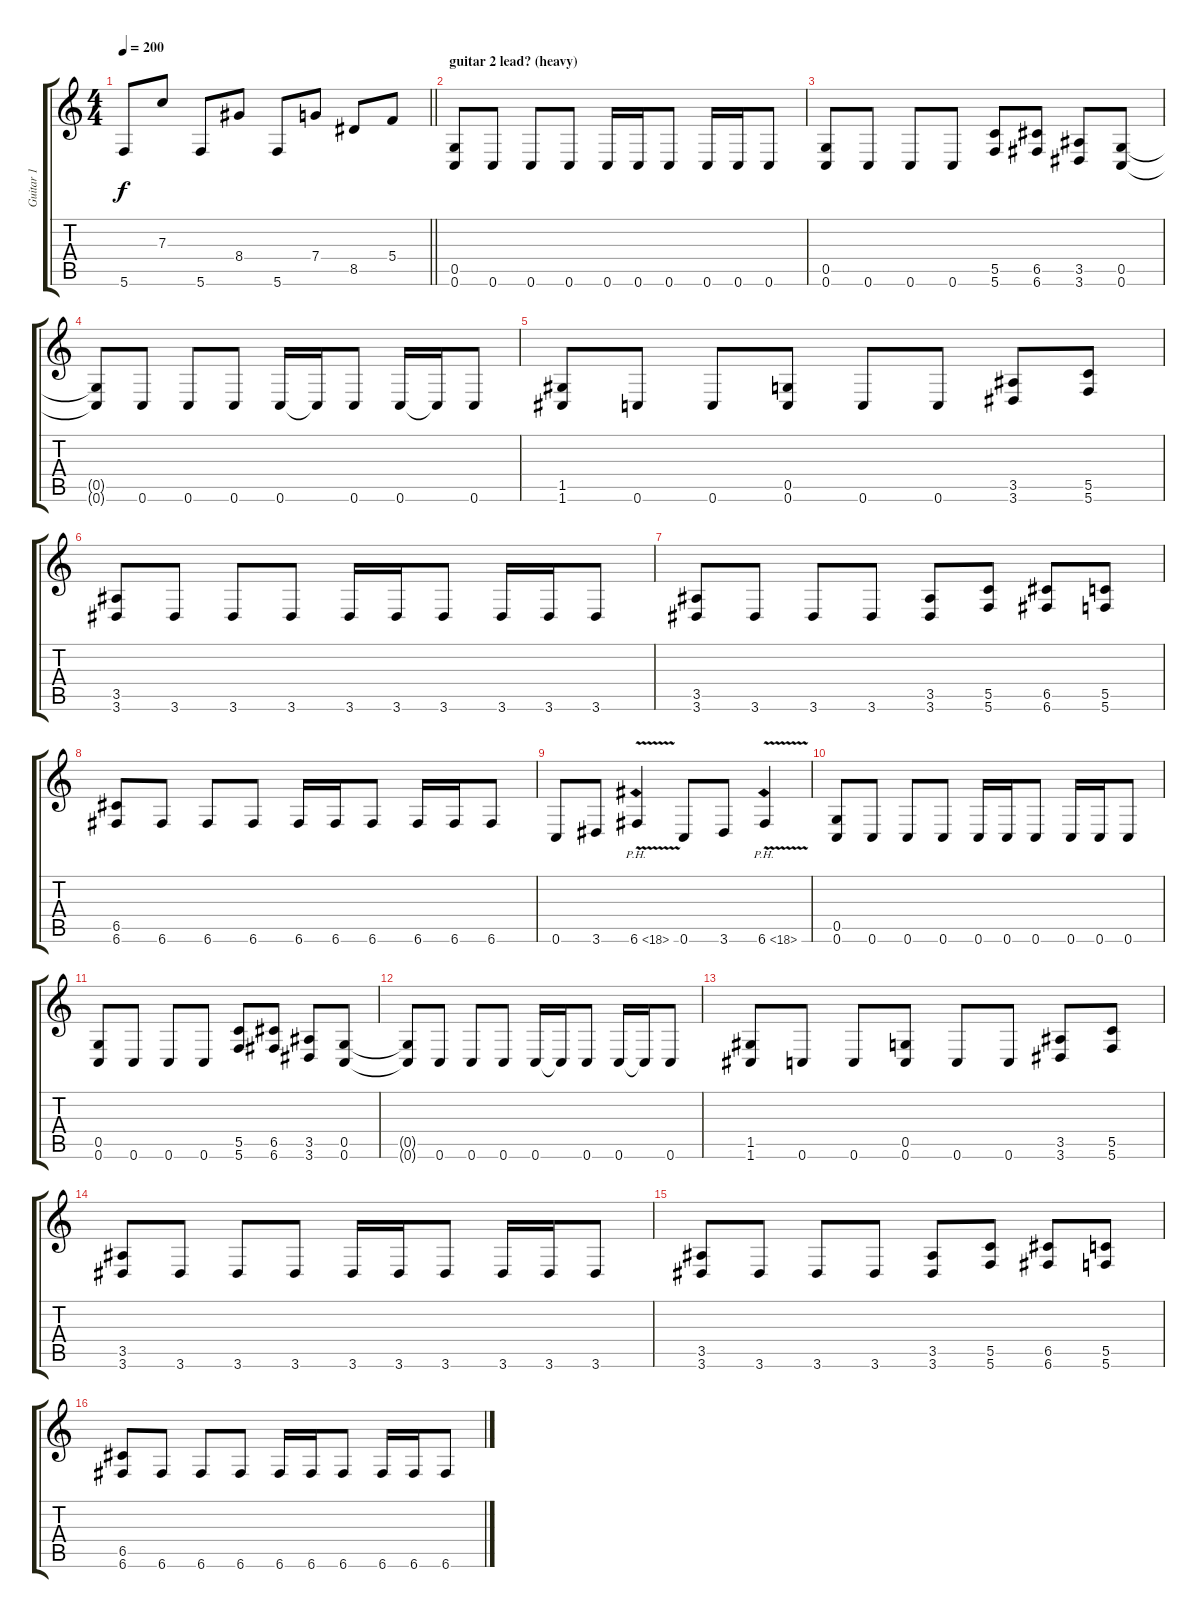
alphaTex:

\track ("Guitar 1" "Guitar 1") {instrument distortionguitar}
\staff {score tabs}
\tuning (D4 A3 F3 C3 G2 C2) {hide}
\ts (4 4)
\tempo 200
\clef g2
\barLineRight lightlight
\ks c
5.6.8{dy f} 7.3.8 5.6.8 8.4.8 5.6.8 7.4.8 8.5.8 5.4.8 |
\section ("" "guitar 2 lead? (heavy)")
(0.5 0.6).8 0.6.8 0.6.8 0.6.8 0.6.16 0.6.16 0.6.8 0.6.16 0.6.16 0.6.8 |
(0.5 0.6).8 0.6.8 0.6.8 0.6.8 (5.5 5.6).8 (6.5 6.6).8 (3.5 3.6).8 (0.5 0.6).8 |
(0.5{t} 0.6{t}).8 0.6.8 0.6.8 0.6.8 0.6.16 0.6{t}.16 0.6.8 0.6.16 0.6{t}.16 0.6.8 |
(1.5 1.6).8 0.6.8 0.6.8 (0.5 0.6).8 0.6.8 0.6.8 (3.5 3.6).8 (5.5 5.6).8 |
(3.5 3.6).8 3.6.8 3.6.8 3.6.8 3.6.16 3.6.16 3.6.8 3.6.16 3.6.16 3.6.8 |
(3.5 3.6).8 3.6.8 3.6.8 3.6.8 (3.5 3.6).8 (5.5 5.6).8 (6.5 6.6).8 (5.5 5.6).8 |
(6.5 6.6).8 6.6.8 6.6.8 6.6.8 6.6.16 6.6.16 6.6.8 6.6.16 6.6.16 6.6.8 |
0.6.8 3.6.8 6.6{ph 12 v}.4 0.6.8 3.6.8 6.6{ph 12 v}.4 |
(0.5 0.6).8 0.6.8 0.6.8 0.6.8 0.6.16 0.6.16 0.6.8 0.6.16 0.6.16 0.6.8 |
(0.5 0.6).8 0.6.8 0.6.8 0.6.8 (5.5 5.6).8 (6.5 6.6).8 (3.5 3.6).8 (0.5 0.6).8 |
(0.5{t} 0.6{t}).8 0.6.8 0.6.8 0.6.8 0.6.16 0.6{t}.16 0.6.8 0.6.16 0.6{t}.16 0.6.8 |
(1.5 1.6).8 0.6.8 0.6.8 (0.5 0.6).8 0.6.8 0.6.8 (3.5 3.6).8 (5.5 5.6).8 |
(3.5 3.6).8 3.6.8 3.6.8 3.6.8 3.6.16 3.6.16 3.6.8 3.6.16 3.6.16 3.6.8 |
(3.5 3.6).8 3.6.8 3.6.8 3.6.8 (3.5 3.6).8 (5.5 5.6).8 (6.5 6.6).8 (5.5 5.6).8 |
(6.5 6.6).8 6.6.8 6.6.8 6.6.8 6.6.16 6.6.16 6.6.8 6.6.16 6.6.16 6.6.8
